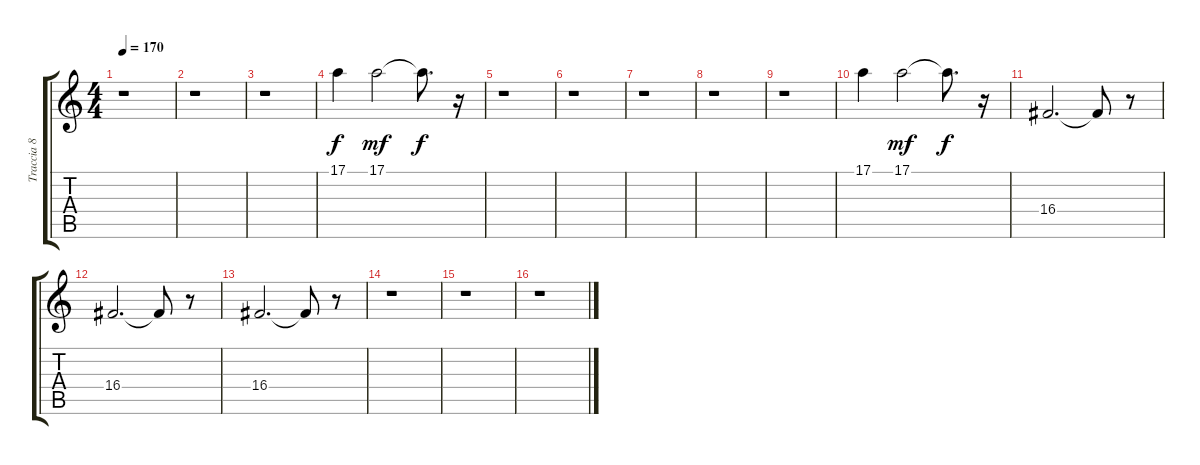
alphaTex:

\track ("Traccia 8" "Traccia 8") {instrument pad3polysynth}
\staff {score tabs}
\tuning (E4 B3 G3 D3 A2 E2) {hide}
\ts (4 4)
\tempo 170
\clef g2
\ks c
r.1{dy f} |
r.1 |
r.1 |
17.1.4 17.1.2{dy mf} 17.1{t}.8{d dy f} r.16 |
r.1 |
r.1 |
r.1 |
r.1 |
r.1 |
17.1.4 17.1.2{dy mf} 17.1{t}.8{d dy f} r.16 |
16.4.2{d} 16.4{t}.8 r.8 |
16.4.2{d} 16.4{t}.8 r.8 |
16.4.2{d} 16.4{t}.8 r.8 |
r.1 |
r.1 |
r.1
